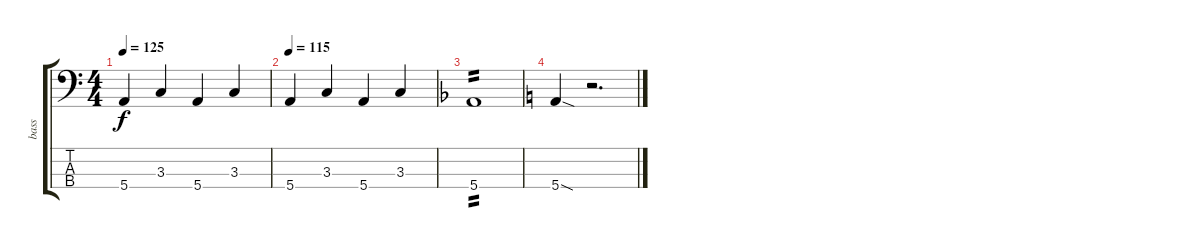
\track ("bass" "bass") {instrument electricbasspick}
\staff {score tabs}
\tuning (G2 D2 A1 E1) {hide}
\ts (4 4)
\tempo 125
\clef f4
\ks aminor
5.4.4{dy f} 3.3.4 5.4.4 3.3.4 |
\tempo 115
5.4.4 3.3.4 5.4.4 3.3.4 |
\ks f
5.4.1{tp 2} |
\ks aminor
5.4{sod}.4 r.2{d}
